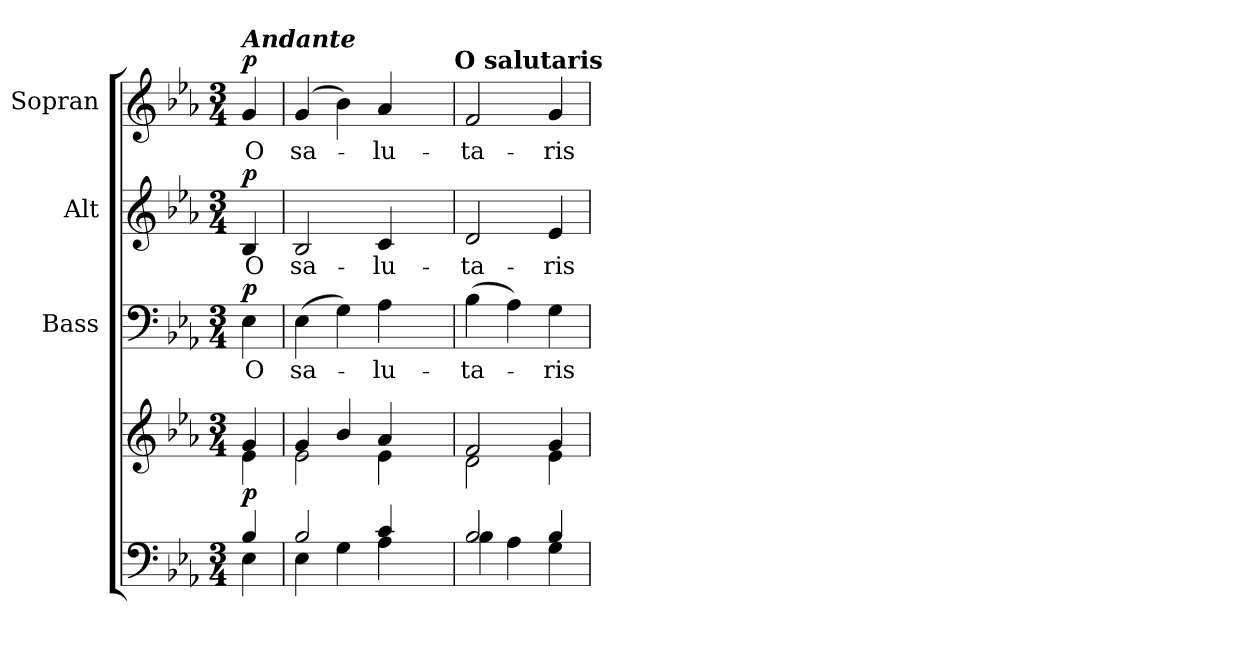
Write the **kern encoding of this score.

**kern	**kern	**dynam	**kern	**text	**dynam	**kern	**text	**dynam	**kern	**text	**dynam
*part4	*part4	*part4	*part3	*part3	*part3	*part2	*part2	*part2	*part1	*part1	*part1
*staff5	*staff4	*staff4/5	*staff3	*staff3	*staff3	*staff2	*staff2	*staff2	*staff1	*staff1	*staff1
*	*	*	*I"Bass	*	*	*I"Alt	*	*	*I"Sopran	*	*
*	*	*	*I'B.	*	*	*I'A.	*	*	*I'S.	*	*
*clefF4	*clefG2	*	*clefF4	*	*	*clefG2	*	*	*clefG2	*	*
*k[b-e-a-]	*k[b-e-a-]	*	*k[b-e-a-]	*	*	*k[b-e-a-]	*	*	*k[b-e-a-]	*	*
*E-:	*E-:	*	*E-:	*	*	*E-:	*	*	*E-:	*	*
*M3/4	*M3/4	*	*M3/4	*	*	*M3/4	*	*	*M3/4	*	*
=	=	=	=	=	=	=	=	=	=	=	=
*^	*^	*	*	*	*	*	*	*	*	*	*
!	!	!	!	!	!	!	!	!	!	!	!LO:TX:a:Bi:t=Andante	!	!
!	!	!	!	!LO:DY:b	!	!LO:LY:b	!LO:DY:a	!	!LO:LY:b	!LO:DY:a	!	!LO:LY:b	!LO:DY:a
4B-/	4E-\	4g/	4e-\	p	4E-\	O	p	4B-/	O	p	4g/	O	p
=1	=1	=1	=1	=1	=1	=1	=1	=1	=1	=1	=1	=1	=1
!	!	!	!	!	!	!LO:LY:b	!	!	!LO:LY:b	!	!	!LO:LY:b	!
2B-/	4E-\	4g/	2e-\	.	(>4E-\	sa-	.	2B-/	sa-	.	(4g/	sa-	.
.	4G\	4b-/	.	.	4G\)	.	.	.	.	.	4b-\)	.	.
!	!	!	!	!	!	!LO:LY:b	!	!	!LO:LY:b	!	!	!LO:LY:b	!
4c/	4A-\	4a-/	4e-\	.	4A-\	-lu-	.	4c/	-lu-	.	4a-/	-lu-	.
8.ryy	8.ryy	8.ryy	8.ryy	.	8.ryy	.	.	8.ryy	.	.	8.ryy	.	.
!	!	!	!	!	!	!	!	!	!	!	!LO:TX:a:B:t=O salutaris	!	!
=2	=2	=2	=2	=2	=2	=2	=2	=2	=2	=2	=2	=2	=2
!	!	!	!	!	!	!LO:LY:b	!	!	!LO:LY:b	!	!	!LO:LY:b	!
2B-/	4B-\	2f/	2d\	.	(>4B-\	-ta-	.	2d/	-ta-	.	2f/	-ta-	.
.	4A-\	.	.	.	4A-\)	.	.	.	.	.	.	.	.
!	!	!	!	!	!	!LO:LY:b	!	!	!LO:LY:b	!	!	!LO:LY:b	!
4B-/	4G\	4g/	4e-\	.	4G\	-ris	.	4e-/	-ris	.	4g/	-ris	.
*v	*v	*	*	*	*	*	*	*	*	*	*	*	*
*	*v	*v	*	*	*	*	*	*	*	*	*	*
=	=	=	=	=	=	=	=	=	=	=	=
*-	*-	*-	*-	*-	*-	*-	*-	*-	*-	*-	*-
